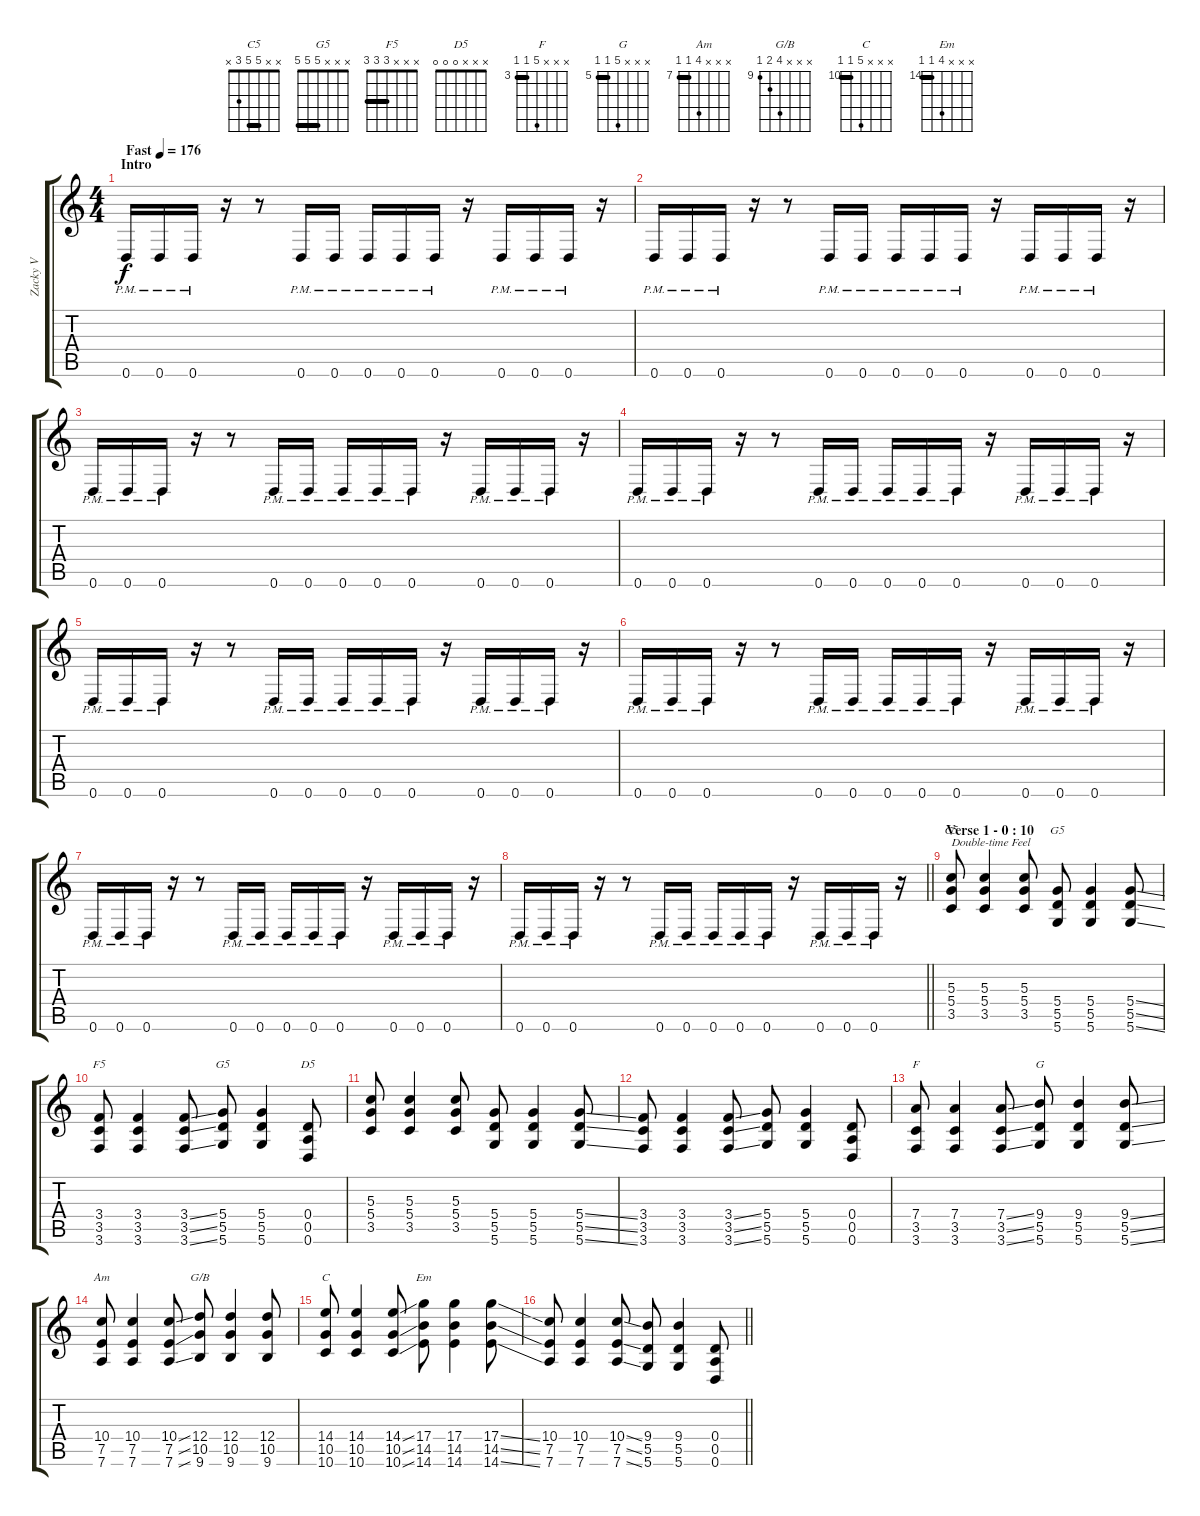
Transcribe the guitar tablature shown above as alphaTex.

\track ("   Zacky Vengeance - Rhythm" "   Zacky V") {instrument overdrivenguitar}
\staff {score tabs}
\tuning (E4 B3 G3 D3 A2 D2) {hide}
\chord ("C5" x x 5 5 3 x) {barre 5}
\chord ("G5" x x x 5 5 5) {firstfret 5 barre 5}
\chord ("F5" x x x 3 3 3) {barre 3}
\chord ("G5" x x x 5 5 5) {barre 5}
\chord ("D5" x x x 0 0 0)
\chord ("F" x x x 7 3 3) {firstfret 3 barre 3}
\chord ("G" x x x 9 5 5) {firstfret 5 barre 5}
\chord ("Am" x x x 10 7 7) {firstfret 7 barre 7}
\chord ("G/B" x x x 12 10 9) {firstfret 9}
\chord ("C" x x x 14 10 10) {firstfret 10 barre 10}
\chord ("Em" x x x 17 14 14) {firstfret 14 barre 14}
\ts (4 4)
\section ("" "Intro")
\tempo (176 "Fast")
\clef g2
\ks c
0.6{pm}.16{dy f instrument overdrivenguitar} 0.6{pm}.16 0.6{pm}.16 r.16 r.8 0.6{pm}.16 0.6{pm}.16 0.6{pm}.16 0.6{pm}.16 0.6{pm}.16 r.16 0.6{pm}.16 0.6{pm}.16 0.6{pm}.16 r.16 |
0.6{pm}.16 0.6{pm}.16 0.6{pm}.16 r.16 r.8 0.6{pm}.16 0.6{pm}.16 0.6{pm}.16 0.6{pm}.16 0.6{pm}.16 r.16 0.6{pm}.16 0.6{pm}.16 0.6{pm}.16 r.16 |
0.6{pm}.16 0.6{pm}.16 0.6{pm}.16 r.16 r.8 0.6{pm}.16 0.6{pm}.16 0.6{pm}.16 0.6{pm}.16 0.6{pm}.16 r.16 0.6{pm}.16 0.6{pm}.16 0.6{pm}.16 r.16 |
0.6{pm}.16 0.6{pm}.16 0.6{pm}.16 r.16 r.8 0.6{pm}.16 0.6{pm}.16 0.6{pm}.16 0.6{pm}.16 0.6{pm}.16 r.16 0.6{pm}.16 0.6{pm}.16 0.6{pm}.16 r.16 |
0.6{pm}.16 0.6{pm}.16 0.6{pm}.16 r.16 r.8 0.6{pm}.16 0.6{pm}.16 0.6{pm}.16 0.6{pm}.16 0.6{pm}.16 r.16 0.6{pm}.16 0.6{pm}.16 0.6{pm}.16 r.16 |
0.6{pm}.16 0.6{pm}.16 0.6{pm}.16 r.16 r.8 0.6{pm}.16 0.6{pm}.16 0.6{pm}.16 0.6{pm}.16 0.6{pm}.16 r.16 0.6{pm}.16 0.6{pm}.16 0.6{pm}.16 r.16 |
0.6{pm}.16 0.6{pm}.16 0.6{pm}.16 r.16 r.8 0.6{pm}.16 0.6{pm}.16 0.6{pm}.16 0.6{pm}.16 0.6{pm}.16 r.16 0.6{pm}.16 0.6{pm}.16 0.6{pm}.16 r.16 |
\barLineRight lightlight
0.6{pm}.16 0.6{pm}.16 0.6{pm}.16 r.16 r.8 0.6{pm}.16 0.6{pm}.16 0.6{pm}.16 0.6{pm}.16 0.6{pm}.16 r.16 0.6{pm}.16 0.6{pm}.16 0.6{pm}.16 r.16 |
\section ("" "Verse 1 - 0 : 10")
(5.3 5.4 3.5).8{ch "C5" txt "Double-time Feel"} (5.3 5.4 3.5).4 (5.3 5.4 3.5).8 (5.4 5.5 5.6).8{ch "G5"} (5.4 5.5 5.6).4 (5.4{ss} 5.5{ss} 5.6{ss}).8 |
(3.4 3.5 3.6).8{ch "F5"} (3.4 3.5 3.6).4 (3.4{ss} 3.5{ss} 3.6{ss}).8 (5.4 5.5 5.6).8{ch "G5"} (5.4 5.5 5.6).4 (0.4 0.5 0.6).8{ch "D5"} |
(5.3 5.4 3.5).8 (5.3 5.4 3.5).4 (5.3 5.4 3.5).8 (5.4 5.5 5.6).8 (5.4 5.5 5.6).4 (5.4{ss} 5.5{ss} 5.6{ss}).8 |
(3.4 3.5 3.6).8 (3.4 3.5 3.6).4 (3.4{ss} 3.5{ss} 3.6{ss}).8 (5.4 5.5 5.6).8 (5.4 5.5 5.6).4 (0.4 0.5 0.6).8 |
(7.4 3.5 3.6).8{ch "F"} (7.4 3.5 3.6).4 (7.4{ss} 3.5{ss} 3.6{ss}).8 (9.4 5.5 5.6).8{ch "G"} (9.4 5.5 5.6).4 (9.4{ss} 5.5{ss} 5.6{ss}).8 |
(10.4 7.5 7.6).8{ch "Am"} (10.4 7.5 7.6).4 (10.4{ss} 7.5{ss} 7.6{ss}).8 (12.4 10.5 9.6).8{ch "G/B"} (12.4 10.5 9.6).4 (12.4 10.5 9.6).8 |
(14.4 10.5 10.6).8{ch "C"} (14.4 10.5 10.6).4 (14.4{ss} 10.5{ss} 10.6{ss}).8 (17.4 14.5 14.6).8{ch "Em"} (17.4 14.5 14.6).4 (17.4{ss} 14.5{ss} 14.6{ss}).8 |
\barLineRight lightlight
(10.4 7.5 7.6).8 (10.4 7.5 7.6).4 (10.4{ss} 7.5{ss} 7.6{ss}).8 (9.4 5.5 5.6).8 (9.4 5.5 5.6).4 (0.4 0.5 0.6).8
